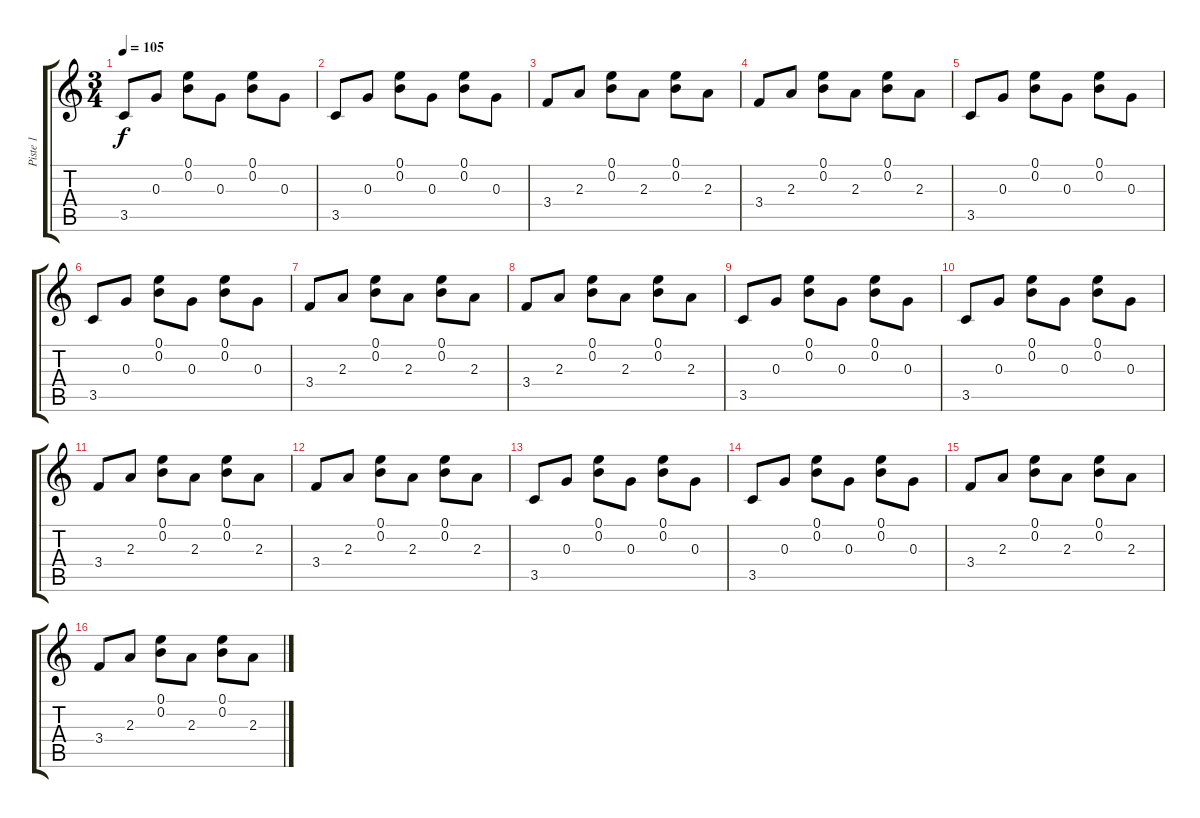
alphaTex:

\track ("Piste 1" "Piste 1") {instrument acousticguitarnylon}
\staff {score tabs}
\tuning (E4 B3 G3 D3 A2 E2) {hide}
\ts (3 4)
\tempo 105
\clef g2
\ks c
3.5.8{dy f} 0.3.8 (0.1 0.2).8 0.3.8 (0.1 0.2).8 0.3.8 |
3.5.8 0.3.8 (0.1 0.2).8 0.3.8 (0.1 0.2).8 0.3.8 |
3.4.8 2.3.8 (0.1 0.2).8 2.3.8 (0.1 0.2).8 2.3.8 |
3.4.8 2.3.8 (0.1 0.2).8 2.3.8 (0.1 0.2).8 2.3.8 |
3.5.8 0.3.8 (0.1 0.2).8 0.3.8 (0.1 0.2).8 0.3.8 |
3.5.8 0.3.8 (0.1 0.2).8 0.3.8 (0.1 0.2).8 0.3.8 |
3.4.8 2.3.8 (0.1 0.2).8 2.3.8 (0.1 0.2).8 2.3.8 |
3.4.8 2.3.8 (0.1 0.2).8 2.3.8 (0.1 0.2).8 2.3.8 |
3.5.8 0.3.8 (0.1 0.2).8 0.3.8 (0.1 0.2).8 0.3.8 |
3.5.8 0.3.8 (0.1 0.2).8 0.3.8 (0.1 0.2).8 0.3.8 |
3.4.8 2.3.8 (0.1 0.2).8 2.3.8 (0.1 0.2).8 2.3.8 |
3.4.8 2.3.8 (0.1 0.2).8 2.3.8 (0.1 0.2).8 2.3.8 |
3.5.8 0.3.8 (0.1 0.2).8 0.3.8 (0.1 0.2).8 0.3.8 |
3.5.8 0.3.8 (0.1 0.2).8 0.3.8 (0.1 0.2).8 0.3.8 |
3.4.8 2.3.8 (0.1 0.2).8 2.3.8 (0.1 0.2).8 2.3.8 |
3.4.8 2.3.8 (0.1 0.2).8 2.3.8 (0.1 0.2).8 2.3.8
